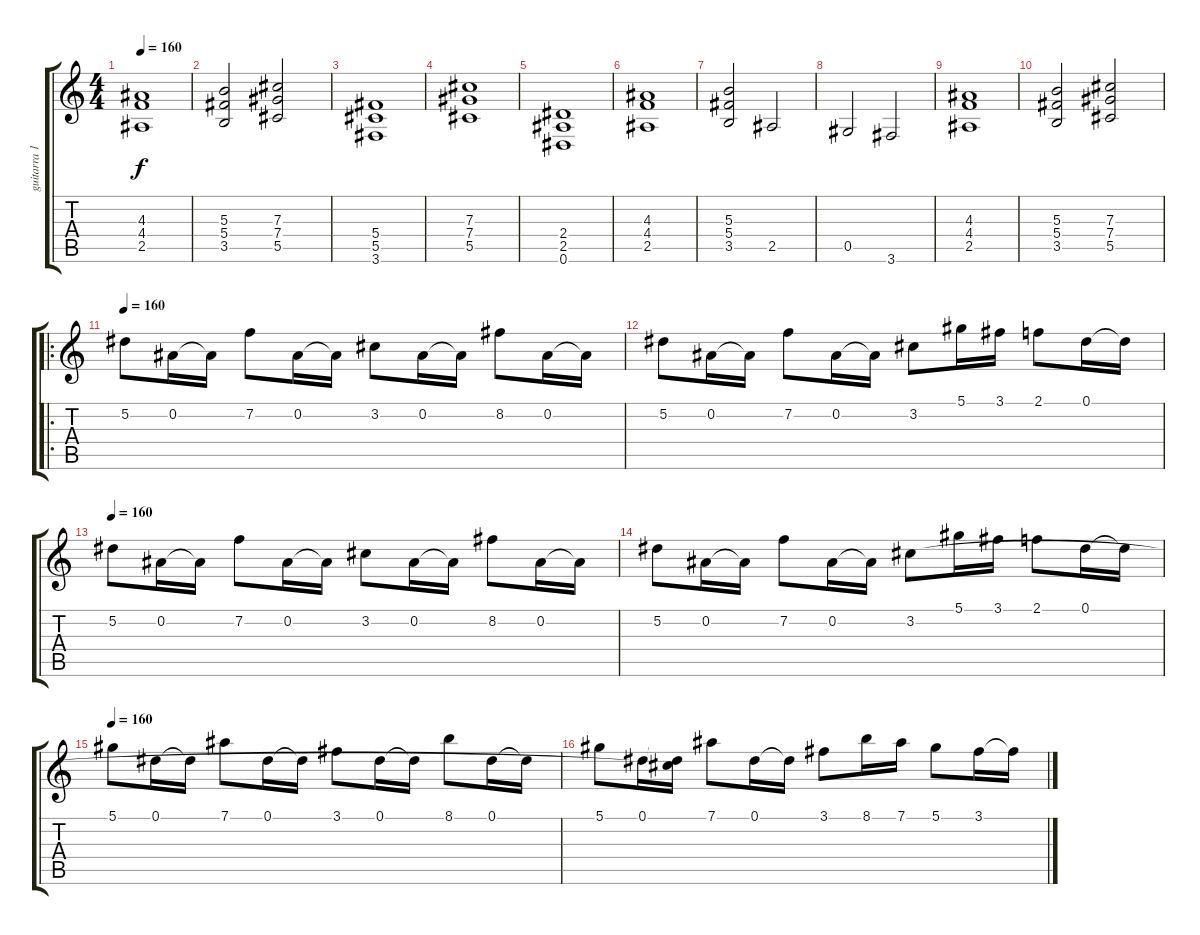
\track ("guitarra 1" "guitarra 1") {instrument distortionguitar}
\staff {score tabs}
\tuning (Eb4 Bb3 Gb3 Db3 Ab2 Eb2) {hide}
\ts (4 4)
\tempo 160
\clef g2
\ks c
(4.3 4.4 2.5).1{dy f} |
(5.3 5.4 3.5).2 (7.3 7.4 5.5).2 |
(5.4 5.5 3.6).1 |
(7.3 7.4 5.5).1 |
(2.4 2.5 0.6).1 |
(4.3 4.4 2.5).1 |
(5.3 5.4 3.5).2 2.5.2 |
0.5.2 3.6.2 |
(4.3 4.4 2.5).1 |
(5.3 5.4 3.5).2 (7.3 7.4 5.5).2 |
\ro
\tempo 160
5.2.8 0.2.16 0.2{t}.16 7.2.8 0.2.16 0.2{t}.16 3.2.8 0.2.16 0.2{t}.16 8.2.8 0.2.16 0.2{t}.16 |
5.2.8 0.2.16 0.2{t}.16 7.2.8 0.2.16 0.2{t}.16 3.2.8 5.1.16 3.1.16 2.1.8 0.1.16 0.1{t}.16 |
\tempo 160
5.2.8 0.2.16 0.2{t}.16 7.2.8 0.2.16 0.2{t}.16 3.2.8 0.2.16 0.2{t}.16 8.2.8 0.2.16 0.2{t}.16 |
5.2.8 0.2.16 0.2{t}.16 7.2.8 0.2.16 0.2{t}.16 3.2.8 5.1.16 3.1.16 2.1.8 0.1.16 0.1{t}.16 |
\tempo 160
5.1.8 0.1.16 0.1{t}.16 7.1.8 0.1.16 0.1{t}.16 3.1.8 0.1.16 0.1{t}.16 8.1.8 0.1.16 0.1{t}.16 |
5.1.8 0.1.16 (0.1{t} 3.2{t}).16 7.1.8 0.1.16 0.1{t}.16 3.1.8 8.1.16 7.1.16 5.1.8 3.1.16 3.1{t}.16
